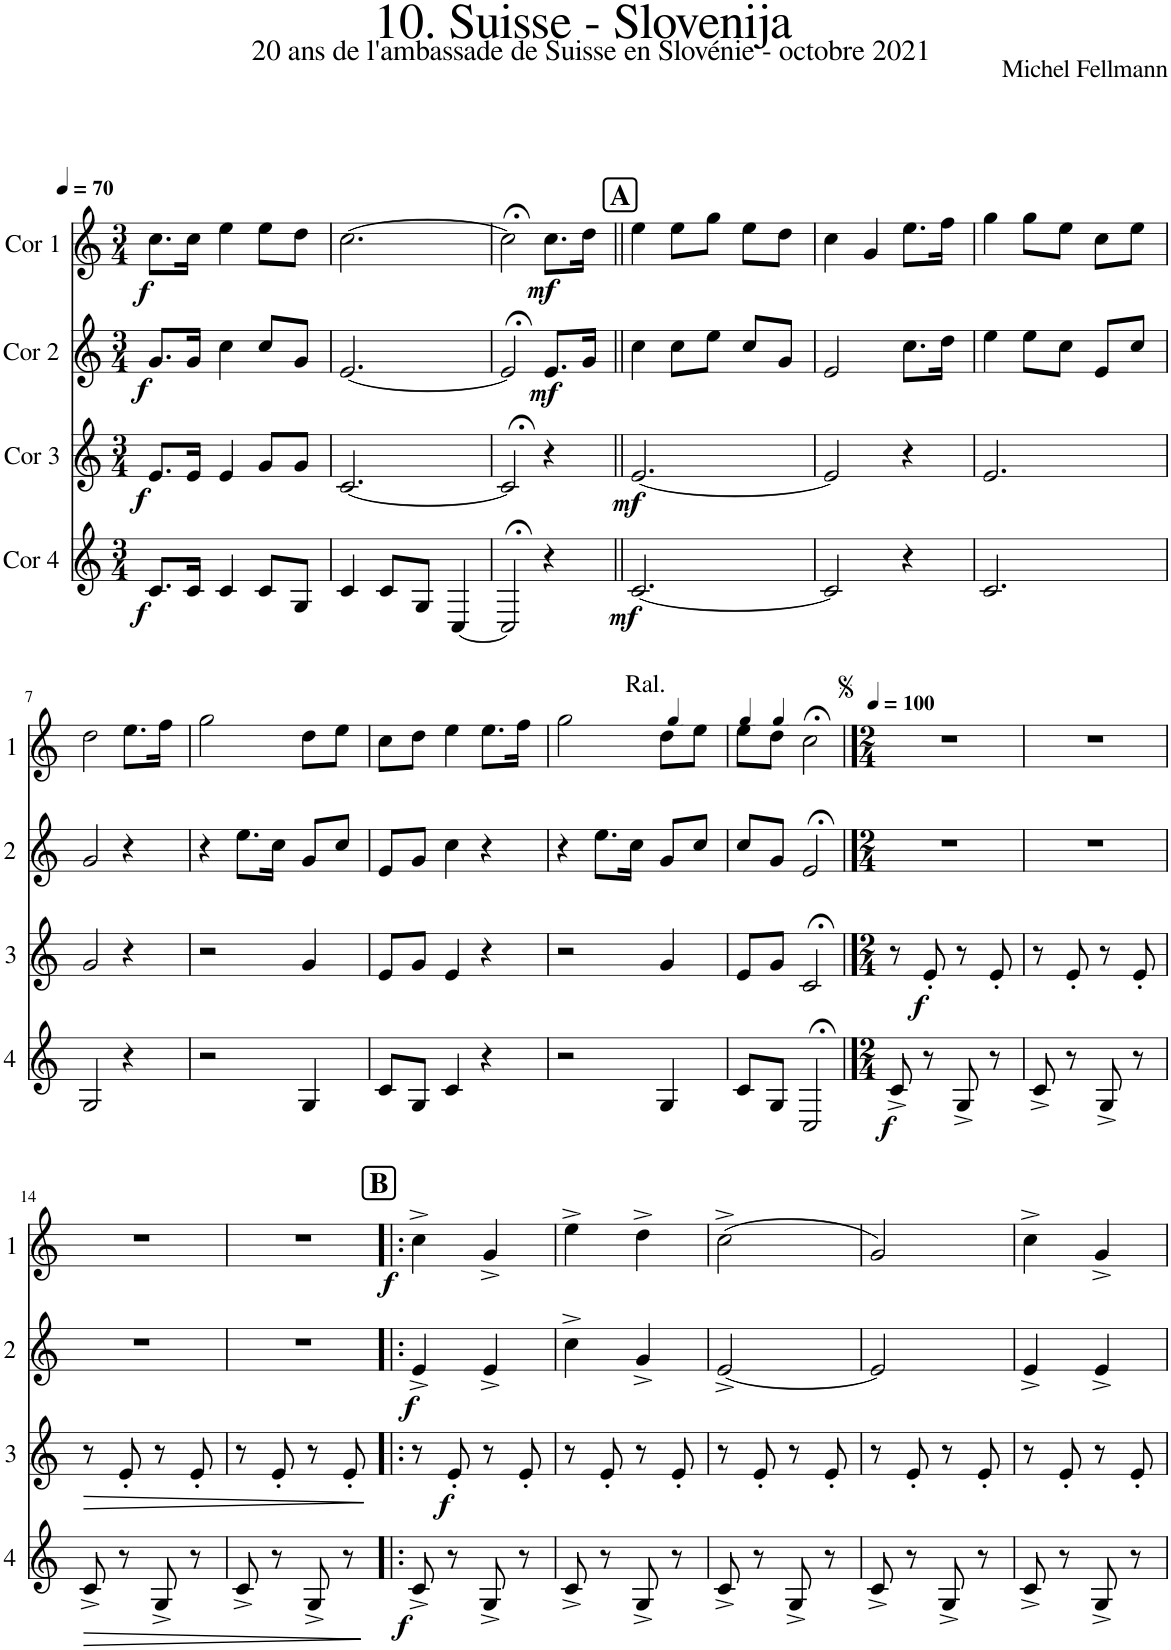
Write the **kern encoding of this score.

**kern	**dynam	**kern	**dynam	**kern	**dynam	**kern	**dynam
*part4	*part4	*part3	*part3	*part2	*part2	*part1	*part1
*staff4	*staff4	*staff3	*staff3	*staff2	*staff2	*staff1	*staff1
*I"Cor 4	*	*I"Cor 3	*	*I"Cor 2	*	*I"Cor 1	*
*clefG2	*	*clefG2	*	*clefG2	*	*clefG2	*
*Trd4c7	*	*Trd4c7	*	*Trd4c7	*	*Trd4c7	*
*k[]	*	*k[]	*	*k[]	*	*k[]	*
*M3/4	*	*M3/4	*	*M3/4	*	*M3/4	*
*MM70	*	*MM70	*	*MM70	*	*MM70	*
=1	=1	=1	=1	=1	=1	=1	=1
!	!LO:DY:b	!	!LO:DY:b	!	!LO:DY:b	!	!LO:DY:b
8.c/L	f	8.e/L	f	8.g/L	f	8.cc\L	f
16c/Jk	.	16e/Jk	.	16g/Jk	.	16cc\Jk	.
4c/	.	4e/	.	4cc\	.	4ee\	.
8c/L	.	8g/L	.	8cc/L	.	8ee\L	.
8G/J	.	8g/J	.	8g/J	.	8dd\J	.
=2	=2	=2	=2	=2	=2	=2	=2
4c/	.	[2.c/	.	[2.e/	.	[2.cc\	.
8c/L	.	.	.	.	.	.	.
8G/J	.	.	.	.	.	.	.
[4C/	.	.	.	.	.	.	.
=3	=3	=3	=3	=3	=3	=3	=3
2C;</]	.	2c;</]	.	2e;</]	.	2cc;<\]	.
!	!	!	!	!	!LO:DY:b	!	!LO:DY:b
4r	.	4r	.	8.e/L	mf	8.cc\L	mf
.	.	.	.	16g/Jk	.	16dd\Jk	.
!!LO:REH:place=s1:a:B:cj:fs=14:t=A
=4||	=4||	=4||	=4||	=4||	=4||	=4||	=4||
!	!LO:DY:b	!	!LO:DY:b	!	!	!	!
[2.c/	mf	[2.e/	mf	4cc\	.	4ee\	.
.	.	.	.	8cc\L	.	8ee\L	.
.	.	.	.	8ee\J	.	8gg\J	.
.	.	.	.	8cc/L	.	8ee\L	.
.	.	.	.	8g/J	.	8dd\J	.
=5	=5	=5	=5	=5	=5	=5	=5
2c/]	.	2e/]	.	2e/	.	4cc\	.
.	.	.	.	.	.	4g/	.
4r	.	4r	.	8.cc\L	.	8.ee\L	.
.	.	.	.	16dd\Jk	.	16ff\Jk	.
=6	=6	=6	=6	=6	=6	=6	=6
2.c/	.	2.e/	.	4ee\	.	4gg\	.
.	.	.	.	8ee\L	.	8gg\L	.
.	.	.	.	8cc\J	.	8ee\J	.
.	.	.	.	8e/L	.	8cc\L	.
.	.	.	.	8cc/J	.	8ee\J	.
!!LO:LB:g=z
=7	=7	=7	=7	=7	=7	=7	=7
2G/	.	2g/	.	2g/	.	2dd\	.
4r	.	4r	.	4r	.	8.ee\L	.
.	.	.	.	.	.	16ff\Jk	.
=8	=8	=8	=8	=8	=8	=8	=8
2r	.	2r	.	4r	.	2gg\	.
.	.	.	.	8.ee\L	.	.	.
.	.	.	.	16cc\Jk	.	.	.
4G/	.	4g/	.	8g/L	.	8dd\L	.
.	.	.	.	8cc/J	.	8ee\J	.
=9	=9	=9	=9	=9	=9	=9	=9
8c/L	.	8e/L	.	8e/L	.	8cc\L	.
8G/J	.	8g/J	.	8g/J	.	8dd\J	.
4c/	.	4e/	.	4cc\	.	4ee\	.
4r	.	4r	.	4r	.	8.ee\L	.
.	.	.	.	.	.	16ff\Jk	.
=10	=10	=10	=10	=10	=10	=10	=10
!	!	!	!	!	!	!LO:TX:a:t=Ral.	!
2r	.	2r	.	4r	.	2gg\	.
.	.	.	.	8.ee\L	.	.	.
.	.	.	.	16cc\Jk	.	.	.
*	*	*	*	*	*	*MM67	*
4G/	.	4g/	.	8g/L	.	8dd\L	.
.	.	.	.	8cc/J	.	8ee\J	.
=11	=11	=11	=11	=11	=11	=11	=11
*	*	*	*	*	*	*MM62	*
8c/L	.	8e/L	.	8cc/L	.	8ee\L	.
*	*	*	*	*	*	*MM50	*
8G/J	.	8g/J	.	8g/J	.	8dd\J	.
2C;</	.	2c;</	.	2e;</	.	2cc;<\	.
==12	==12	==12	==12	==12	==12	==12	==12
*M2/4	*	*M2/4	*	*M2/4	*	*M2/4	*
*	*	*	*	*	*	*MM100	*
!	!LO:DY:b	!	!	!	!	!	!
8c^/	f	8r	.	2r	.	2r	.
!	!	!	!LO:DY:b	!	!	!	!
8r	.	8e'/	f	.	.	.	.
8G^/	.	8r	.	.	.	.	.
8r	.	8e'/	.	.	.	.	.
=13	=13	=13	=13	=13	=13	=13	=13
8c^/	.	8r	.	2r	.	2r	.
8r	.	8e'/	.	.	.	.	.
8G^/	.	8r	.	.	.	.	.
8r	.	8e'/	.	.	.	.	.
!!LO:LB:g=z
=14	=14	=14	=14	=14	=14	=14	=14
!	!LO:HP:b	!	!LO:HP:b	!	!	!	!
8c^/	>	8r	>	2r	.	2r	.
8r	.	8e'/	.	.	.	.	.
8G^/	.	8r	.	.	.	.	.
8r	.	8e'/	.	.	.	.	.
.	]	.	]	.	.	.	.
=15	=15	=15	=15	=15	=15	=15	=15
!	!	!	!	!	!	!	!LO:DY:b
8c^/	.	8r	.	2r	.	2r	f
8r	.	8e'/	.	.	.	.	.
8G^/	.	8r	.	.	.	.	.
!	!LO:DY:b	!	!	!	!	!	!
8r	f	8e'/	.	.	.	.	.
!!LO:REH:place=s1:a:B:cj:fs=14:t=B
=16!|:	=16!|:	=16!|:	=16!|:	=16!|:	=16!|:	=16!|:	=16!|:
!	!	!	!	!	!LO:DY:b	!	!
8c^/	.	8r	.	4e^/	f	4cc^\	.
!	!	!	!LO:DY:b	!	!	!	!
8r	.	8e'/	f	.	.	.	.
8G^/	.	8r	.	4e^/	.	4g^/	.
8r	.	8e'/	.	.	.	.	.
=17	=17	=17	=17	=17	=17	=17	=17
8c^/	.	8r	.	4cc^\	.	4ee^\	.
8r	.	8e'/	.	.	.	.	.
8G^/	.	8r	.	4g^/	.	4dd^\	.
8r	.	8e'/	.	.	.	.	.
=18	=18	=18	=18	=18	=18	=18	=18
8c^/	.	8r	.	[2e^/	.	(2cc^\	.
8r	.	8e'/	.	.	.	.	.
8G^/	.	8r	.	.	.	.	.
8r	.	8e'/	.	.	.	.	.
=19	=19	=19	=19	=19	=19	=19	=19
8c^/	.	8r	.	2e/]	.	2g/)	.
8r	.	8e'/	.	.	.	.	.
8G^/	.	8r	.	.	.	.	.
8r	.	8e'/	.	.	.	.	.
=20	=20	=20	=20	=20	=20	=20	=20
8c^/	.	8r	.	4e^/	.	4cc^\	.
8r	.	8e'/	.	.	.	.	.
8G^/	.	8r	.	4e^/	.	4g^/	.
8r	.	8e'/	.	.	.	.	.
=	=	=	=	=	=	=	=
*-	*-	*-	*-	*-	*-	*-	*-
